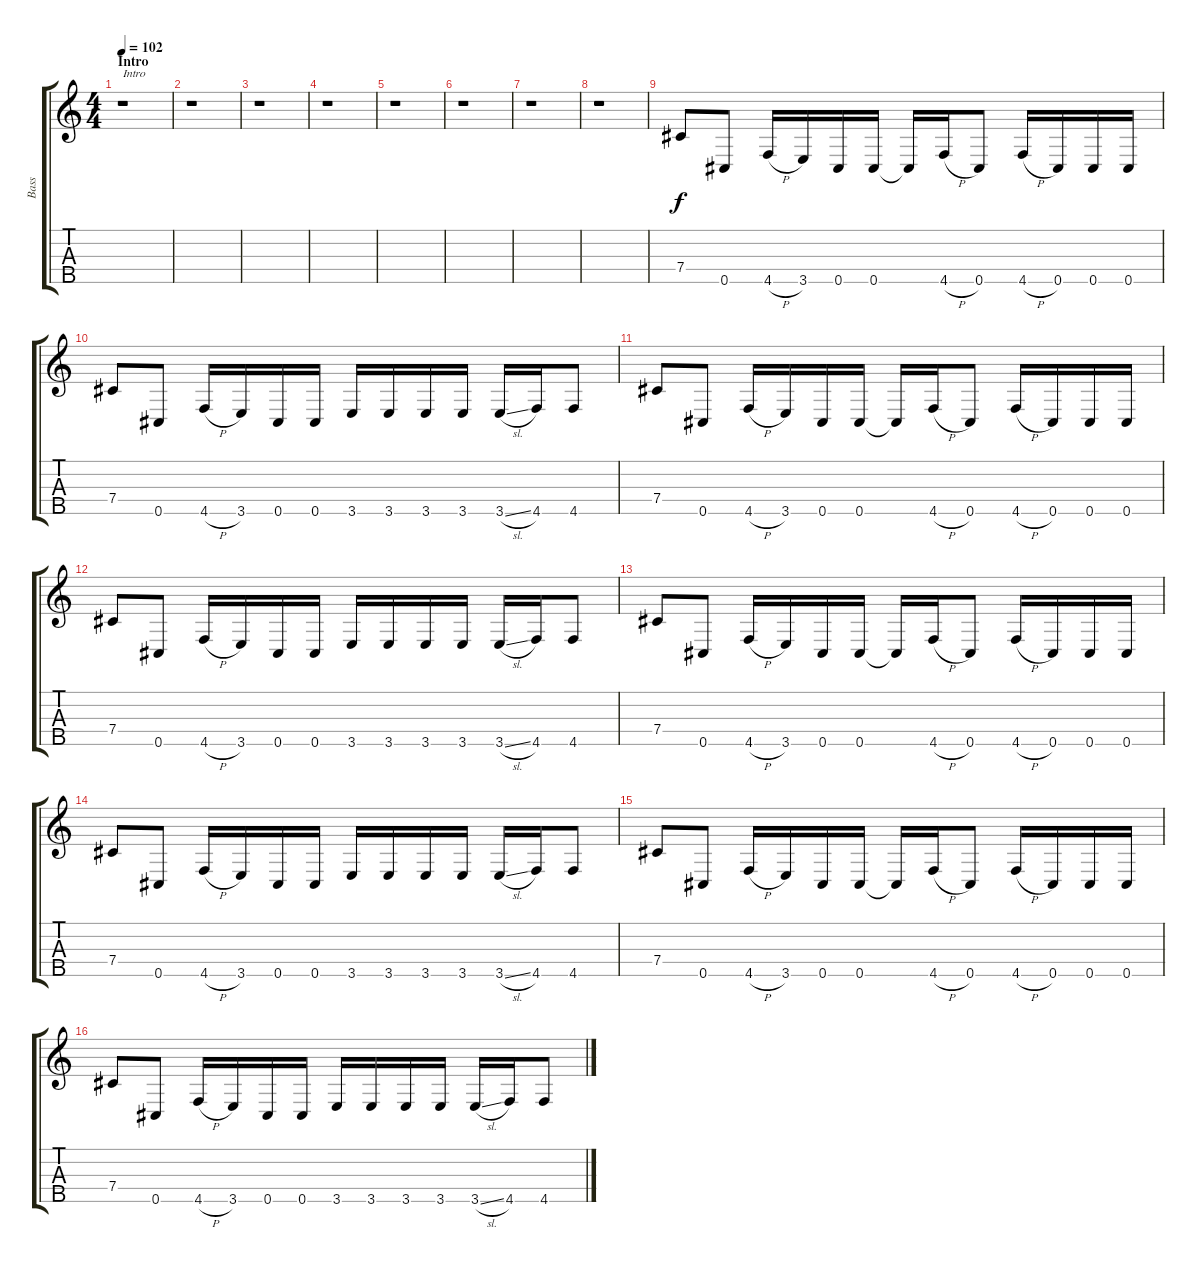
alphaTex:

\track ("Bass" "Bass") {instrument electricbassfinger}
\staff {score tabs}
\tuning (Ab3 E3 B2 Gb2 Db2) {hide}
\ts (4 4)
\section ("" "Intro")
\tempo 102
\clef g2
\ks c
r.1{txt "Intro" dy f instrument electricbassfinger} |
r.1 |
r.1 |
r.1 |
r.1 |
r.1 |
r.1 |
r.1 |
7.4.8 0.5.8 4.5{h}.16 3.5.16 0.5.16 0.5.16 0.5{t}.16 4.5{h}.16 0.5.8 4.5{h}.16 0.5.16 0.5.16 0.5.16 |
7.4.8 0.5.8 4.5{h}.16 3.5.16 0.5.16 0.5.16 3.5.16 3.5.16 3.5.16 3.5.16 3.5{sl}.16 4.5.16 4.5.8 |
7.4.8 0.5.8 4.5{h}.16 3.5.16 0.5.16 0.5.16 0.5{t}.16 4.5{h}.16 0.5.8 4.5{h}.16 0.5.16 0.5.16 0.5.16 |
7.4.8 0.5.8 4.5{h}.16 3.5.16 0.5.16 0.5.16 3.5.16 3.5.16 3.5.16 3.5.16 3.5{sl}.16 4.5.16 4.5.8 |
7.4.8 0.5.8 4.5{h}.16 3.5.16 0.5.16 0.5.16 0.5{t}.16 4.5{h}.16 0.5.8 4.5{h}.16 0.5.16 0.5.16 0.5.16 |
7.4.8 0.5.8 4.5{h}.16 3.5.16 0.5.16 0.5.16 3.5.16 3.5.16 3.5.16 3.5.16 3.5{sl}.16 4.5.16 4.5.8 |
7.4.8 0.5.8 4.5{h}.16 3.5.16 0.5.16 0.5.16 0.5{t}.16 4.5{h}.16 0.5.8 4.5{h}.16 0.5.16 0.5.16 0.5.16 |
7.4.8 0.5.8 4.5{h}.16 3.5.16 0.5.16 0.5.16 3.5.16 3.5.16 3.5.16 3.5.16 3.5{sl}.16 4.5.16 4.5.8
